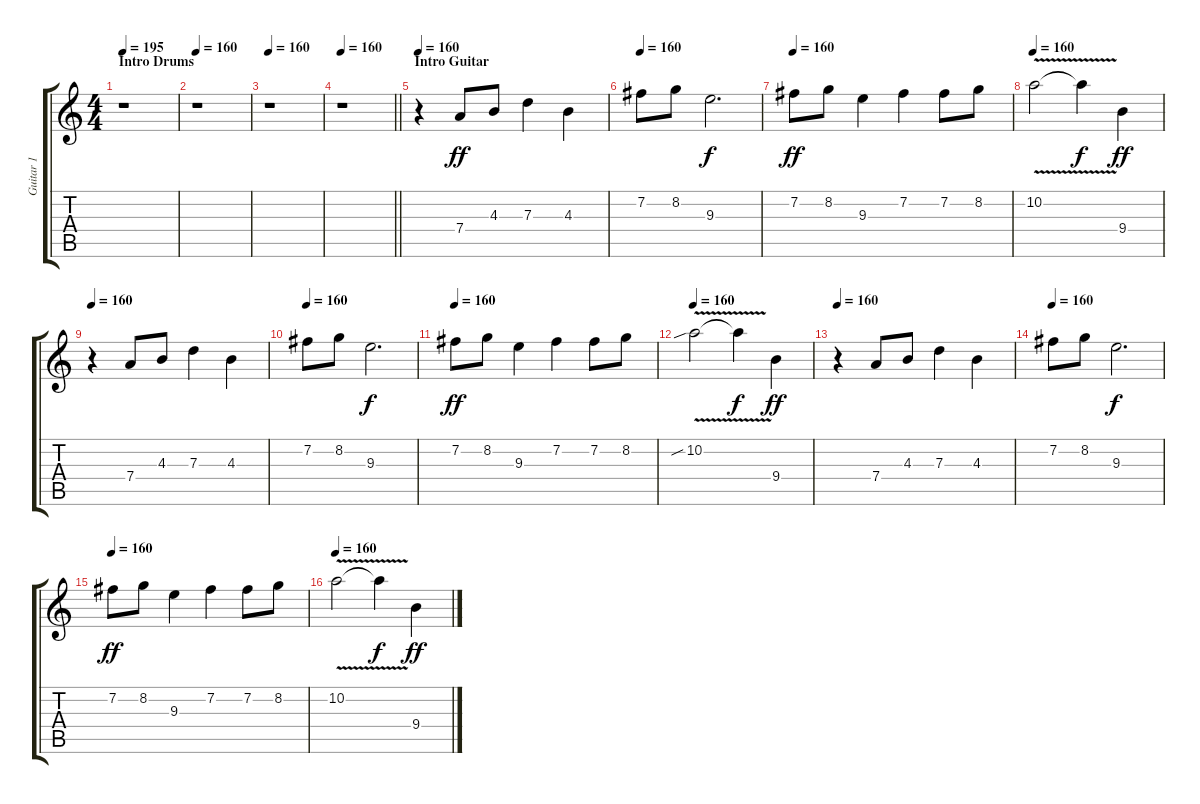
\track ("Guitar 1" "Guitar 1") {instrument distortionguitar}
\staff {score tabs}
\tuning (E4 B3 G3 D3 A2 E2) {hide}
\ts (4 4)
\section ("" "Intro Drums")
\tempo 195
\tempo 160
\tempo 195
\clef g2
\ks c
r.1{dy ff instrument distortionguitar} |
\tempo 160
r.1 |
\tempo 160
r.1 |
\tempo 160
\barLineRight lightlight
r.1 |
\section ("" "Intro Guitar")
\tempo 160
r.4 7.4.8 4.3.8 7.3.4 4.3.4 |
\tempo 160
7.2.8 8.2.8 9.3.2{d dy f} |
\tempo 160
7.2.8{dy ff} 8.2.8 9.3.4 7.2.4 7.2.8 8.2.8 |
\tempo 160
10.2{v}.2 10.2{t}.4{dy f} 9.4.4{dy ff} |
\tempo 160
r.4 7.4.8 4.3.8 7.3.4 4.3.4 |
\tempo 160
7.2.8 8.2.8 9.3.2{d dy f} |
\tempo 160
7.2.8{dy ff} 8.2.8 9.3.4 7.2.4 7.2.8 8.2.8 |
\tempo 160
10.2{v sib}.2 10.2{t}.4{dy f} 9.4.4{dy ff} |
\tempo 160
r.4 7.4.8 4.3.8 7.3.4 4.3.4 |
\tempo 160
7.2.8 8.2.8 9.3.2{d dy f} |
\tempo 160
7.2.8{dy ff} 8.2.8 9.3.4 7.2.4 7.2.8 8.2.8 |
\tempo 160
10.2{v}.2 10.2{t}.4{dy f} 9.4{ss}.4{dy ff}
